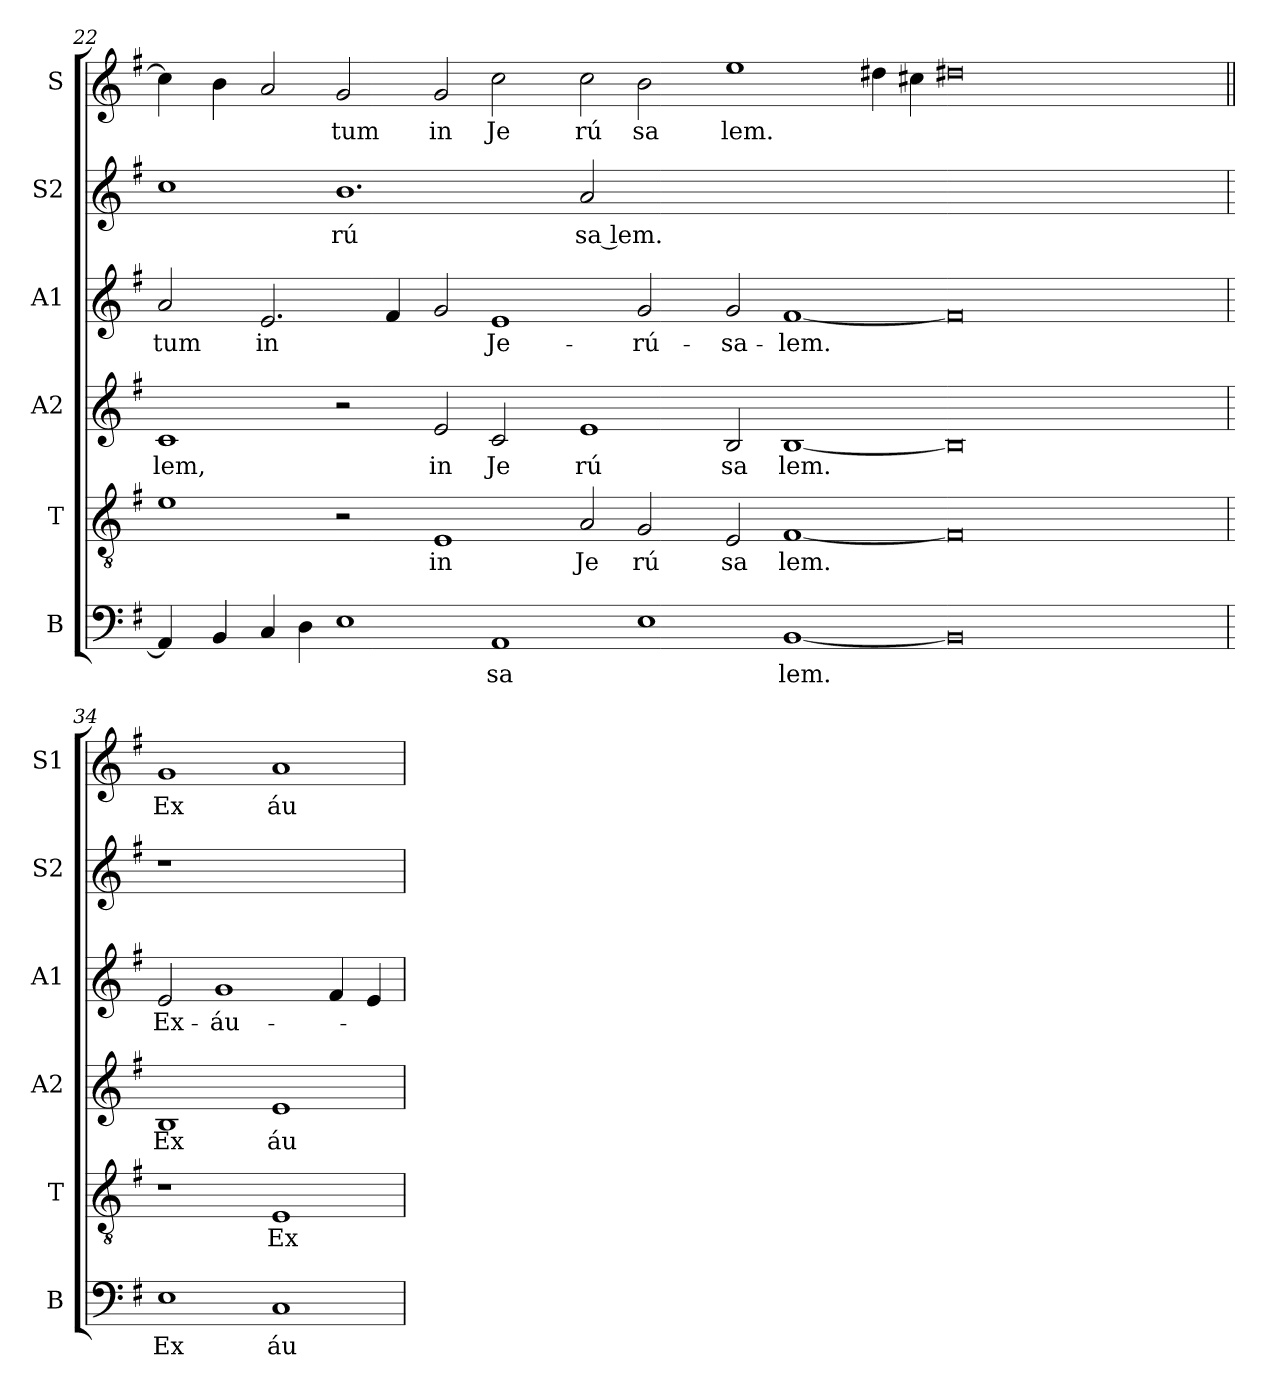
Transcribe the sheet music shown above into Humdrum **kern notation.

**kern	**text	**kern	**text	**kern	**text	**kern	**text	**kern	**text	**kern	**text
*part6	*part6	*part5	*part5	*part4	*part4	*part3	*part3	*part2	*part2	*part1	*part1
*staff6	*staff6	*staff5	*staff5	*staff4	*staff4	*staff3	*staff3	*staff2	*staff2	*staff1	*staff1
*I"B	*	*I"T	*	*I"A2	*	*I"A1	*	*I"S2	*	*I"S	*
*I'B	*	*I'T	*	*I'A2	*	*I'A1	*	*I'S2	*	*I'S1	*
!!LO:PB:g=z
*clefF4	*	*clefGv2	*	*clefG2	*	*clefG2	*	*clefG2	*	*clefG2	*
*k[f#]	*	*k[f#]	*	*k[f#]	*	*k[f#]	*	*k[f#]	*	*k[f#]	*
*G:	*	*G:	*	*G:	*	*G:	*	*G:	*	*G:	*
=22	=22	=22	=22	=22	=22	=22	=22	=22	=22	=22	=22
!	!	!	!	!	!LO:LY:b:cj	!	!LO:LY:b:cj	!	!	!	!
*^	*	*	*	*	*	*	*	*	*	*^	*
4AA/]	8ryy	.	1e	.	1c	lem,	2a/	-tum	1cc	.	4cc\]	4ryy	.
.	64ryy	.	.	.	.	.	.	.	.	.	.	.	.
.	1ryy	.	.	.	.	.	.	.	.	.	.	.	.
4BB/	.	.	.	.	.	.	.	.	.	.	4b\	16ryy	.
.	.	.	.	.	.	.	.	.	.	.	.	1ryy	.
!	!	!	!	!	!	!	!	!LO:LY:b:cj	!	!	!	!	!
4C/	.	.	.	.	.	.	2.e/	in	.	.	2a/	.	.
4D\	.	.	.	.	.	.	.	.	.	.	.	.	.
!	!	!	!	!	!	!	!	!	!	!LO:LY:b:cj	!	!	!LO:LY:b:cj
1E	.	.	2r	.	2r	.	.	.	1.b	-rú	2g/	.	tum
.	1ryy	.	.	.	.	.	.	.	.	.	.	.	.
.	.	.	.	.	.	.	4f#/	.	.	.	.	.	.
.	.	.	.	.	.	.	.	.	.	.	.	1ryy	.
!	!	!	!	!LO:LY:b:cj	!	!LO:LY:b:cj	!	!	!	!	!	!	!LO:LY:b:cj
.	.	.	1E	in	2e/	in	2g/	.	.	.	2g/	.	in
!	!	!LO:LY:b:cj	!	!	!	!LO:LY:b:cj	!	!LO:LY:b:cj	!	!	!	!	!LO:LY:b:cj
1AA	.	sa	.	.	2c/	Je	1e	Je-	.	.	2cc\	.	Je
.	1ryy	.	.	.	.	.	.	.	.	.	.	.	.
.	.	.	.	.	.	.	.	.	.	.	.	1ryy	.
!	!	!	!	!LO:LY:b:cj	!	!LO:LY:b:cj	!	!	!	!LO:LY:b:cj	!	!	!LO:LY:b:cj
.	.	.	2A/	Je	1e	rú	.	.	2a/	sa lem.	2cc\	.	rú
!	!	!	!	!LO:LY:b:cj	!	!	!	!LO:LY:b:cj	!	!	!	!	!LO:LY:b:cj
1E	.	.	2G/	rú	.	.	2g/	-rú-	00ryy	.	2b\	.	sa
.	1ryy	.	.	.	.	.	.	.	.	.	.	.	.
.	.	.	.	.	.	.	.	.	.	.	.	1ryy	.
!	!	!	!	!LO:LY:b:cj	!	!LO:LY:b:cj	!	!LO:LY:b:cj	!	!	!	!	!LO:LY:b
.	.	.	2E/	sa	2B/	sa	2g/	-sa-	.	.	1ee	.	lem.
!	!	!LO:LY:b	!	!LO:LY:b	!	!LO:LY:b	!	!LO:LY:b	!	!	!	!	!
[<1BB	.	lem.	[<1F#	lem.	[<1B	lem.	[<1f#	-lem.	.	.	.	.	.
.	1ryy	.	.	.	.	.	.	.	.	.	.	.	.
.	.	.	.	.	.	.	.	.	.	.	.	1ryy	.
.	.	.	.	.	.	.	.	.	.	.	4dd#X\	.	.
.	.	.	.	.	.	.	.	.	.	.	4cc#X\	.	.
0BB]	.	.	0F#]	.	0B]	.	0f#]	.	.	.	0dd#X	.	.
.	1ryy	.	.	.	.	.	.	.	.	.	.	.	.
.	.	.	.	.	.	.	.	.	.	.	.	1ryy	.
.	2ryy	.	.	.	.	.	.	.	.	.	.	.	.
.	.	.	.	.	.	.	.	.	.	.	.	2ryy	.
.	4ryy	.	.	.	.	.	.	.	.	.	.	.	.
.	.	.	.	.	.	.	.	.	.	.	.	8.ryy	.
.	16..ryy	.	.	.	.	.	.	.	.	.	.	.	.
=34	=34	=34||	=34	=34||	=34	=34||	=34	=34||	=34	=34||	=34||	=34||	=34||
!	!	!LO:LY:b:cj	!	!	!	!LO:LY:b:cj	!	!LO:LY:b:cj	!	!	!	!	!LO:LY:b:cj
*v	*v	*	*	*	*	*	*	*	*	*	*v	*v	*
1E	Ex	1r	.	1B	Ex	2e/	Ex-	1r	.	1g	Ex
!	!	!	!	!	!	!	!LO:LY:b:cj	!	!	!	!
.	.	.	.	.	.	1g	-áu-	.	.	.	.
!	!LO:LY:b:cj	!	!LO:LY:b:cj	!	!LO:LY:b:cj	!	!	!	!	!	!LO:LY:b:cj
1C	áu	1E	Ex	1e	áu	.	.	1ryy	.	1a	áu
.	.	.	.	.	.	4f#/	.	.	.	.	.
.	.	.	.	.	.	4e/	.	.	.	.	.
=	=	=	=	=	=	=	=	=	=	=	=
*-	*-	*-	*-	*-	*-	*-	*-	*-	*-	*-	*-
